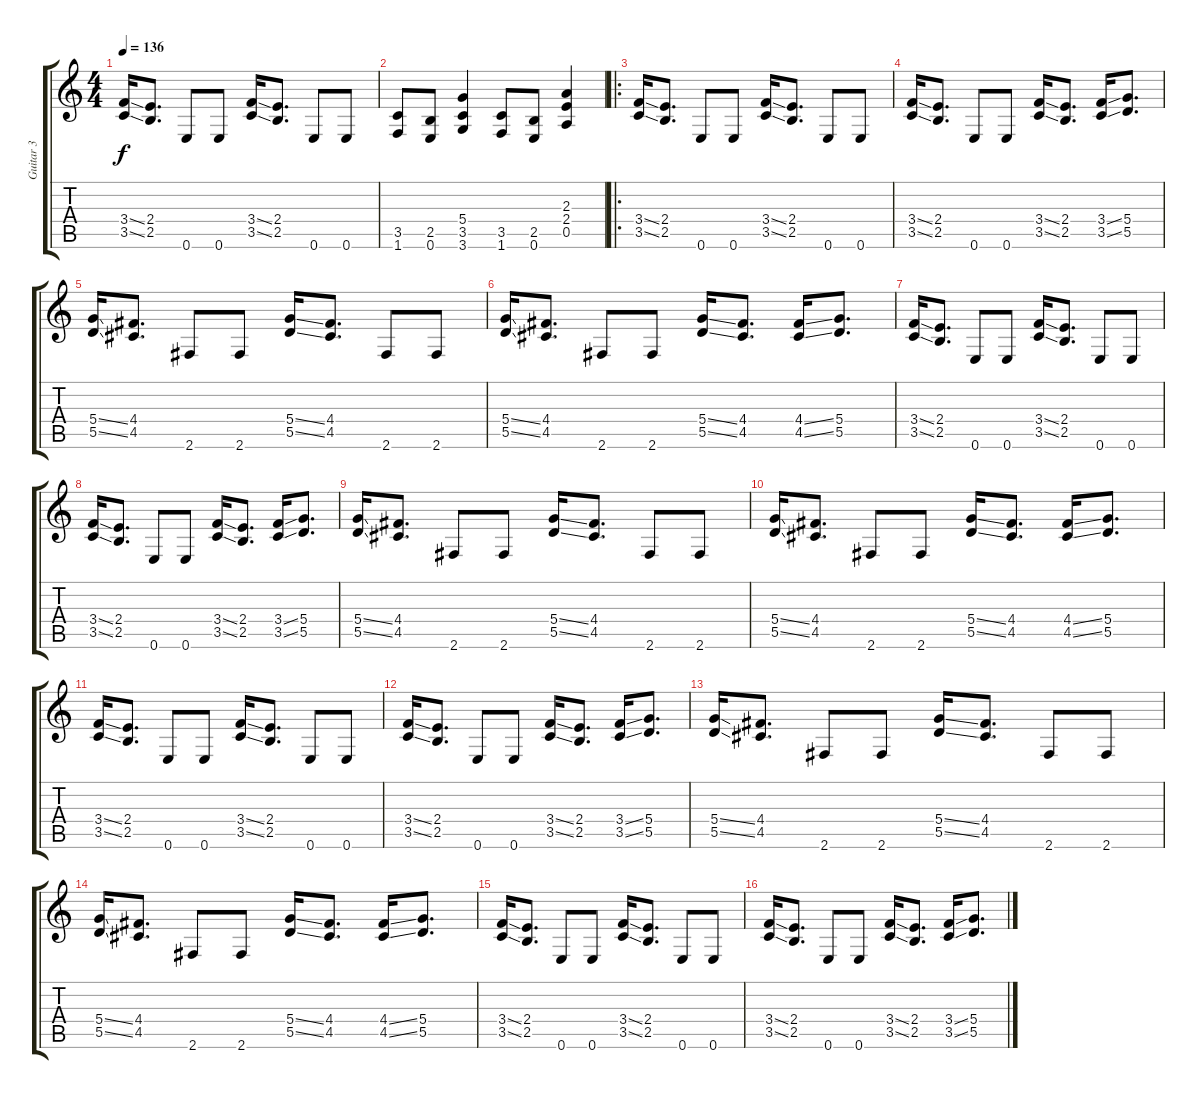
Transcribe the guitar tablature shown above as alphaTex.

\track ("Guitar 3" "Guitar 3") {instrument distortionguitar}
\staff {score tabs}
\tuning (E4 B3 G3 D3 A2 E2) {hide}
\ts (4 4)
\tempo 136
\clef g2
\ks c
(3.4{ss} 3.5{ss}).16{dy f} (2.4 2.5).8{d} 0.6.8 0.6.8 (3.4{ss} 3.5{ss}).16 (2.4 2.5).8{d} 0.6.8 0.6.8 |
(3.5 1.6).8 (2.5 0.6).8 (5.4 3.5 3.6).4 (3.5 1.6).8 (2.5 0.6).8 (2.3 2.4 0.5).4 |
\ro
(3.4{ss} 3.5{ss}).16 (2.4 2.5).8{d} 0.6.8 0.6.8 (3.4{ss} 3.5{ss}).16 (2.4 2.5).8{d} 0.6.8 0.6.8 |
(3.4{ss} 3.5{ss}).16 (2.4 2.5).8{d} 0.6.8 0.6.8 (3.4{ss} 3.5{ss}).16 (2.4 2.5).8{d} (3.4{ss} 3.5{ss}).16 (5.4 5.5).8{d} |
(5.4{ss} 5.5{ss}).16 (4.4 4.5).8{d} 2.6.8 2.6.8 (5.4{ss} 5.5{ss}).16 (4.4 4.5).8{d} 2.6.8 2.6.8 |
(5.4{ss} 5.5{ss}).16 (4.4 4.5).8{d} 2.6.8 2.6.8 (5.4{ss} 5.5{ss}).16 (4.4 4.5).8{d} (4.4{ss} 4.5{ss}).16 (5.4 5.5).8{d} |
(3.4{ss} 3.5{ss}).16 (2.4 2.5).8{d} 0.6.8 0.6.8 (3.4{ss} 3.5{ss}).16 (2.4 2.5).8{d} 0.6.8 0.6.8 |
(3.4{ss} 3.5{ss}).16 (2.4 2.5).8{d} 0.6.8 0.6.8 (3.4{ss} 3.5{ss}).16 (2.4 2.5).8{d} (3.4{ss} 3.5{ss}).16 (5.4 5.5).8{d} |
(5.4{ss} 5.5{ss}).16 (4.4 4.5).8{d} 2.6.8 2.6.8 (5.4{ss} 5.5{ss}).16 (4.4 4.5).8{d} 2.6.8 2.6.8 |
(5.4{ss} 5.5{ss}).16 (4.4 4.5).8{d} 2.6.8 2.6.8 (5.4{ss} 5.5{ss}).16 (4.4 4.5).8{d} (4.4{ss} 4.5{ss}).16 (5.4 5.5).8{d} |
(3.4{ss} 3.5{ss}).16 (2.4 2.5).8{d} 0.6.8 0.6.8 (3.4{ss} 3.5{ss}).16 (2.4 2.5).8{d} 0.6.8 0.6.8 |
(3.4{ss} 3.5{ss}).16 (2.4 2.5).8{d} 0.6.8 0.6.8 (3.4{ss} 3.5{ss}).16 (2.4 2.5).8{d} (3.4{ss} 3.5{ss}).16 (5.4 5.5).8{d} |
(5.4{ss} 5.5{ss}).16 (4.4 4.5).8{d} 2.6.8 2.6.8 (5.4{ss} 5.5{ss}).16 (4.4 4.5).8{d} 2.6.8 2.6.8 |
(5.4{ss} 5.5{ss}).16 (4.4 4.5).8{d} 2.6.8 2.6.8 (5.4{ss} 5.5{ss}).16 (4.4 4.5).8{d} (4.4{ss} 4.5{ss}).16 (5.4 5.5).8{d} |
(3.4{ss} 3.5{ss}).16 (2.4 2.5).8{d} 0.6.8 0.6.8 (3.4{ss} 3.5{ss}).16 (2.4 2.5).8{d} 0.6.8 0.6.8 |
(3.4{ss} 3.5{ss}).16 (2.4 2.5).8{d} 0.6.8 0.6.8 (3.4{ss} 3.5{ss}).16 (2.4 2.5).8{d} (3.4{ss} 3.5{ss}).16 (5.4 5.5).8{d}
